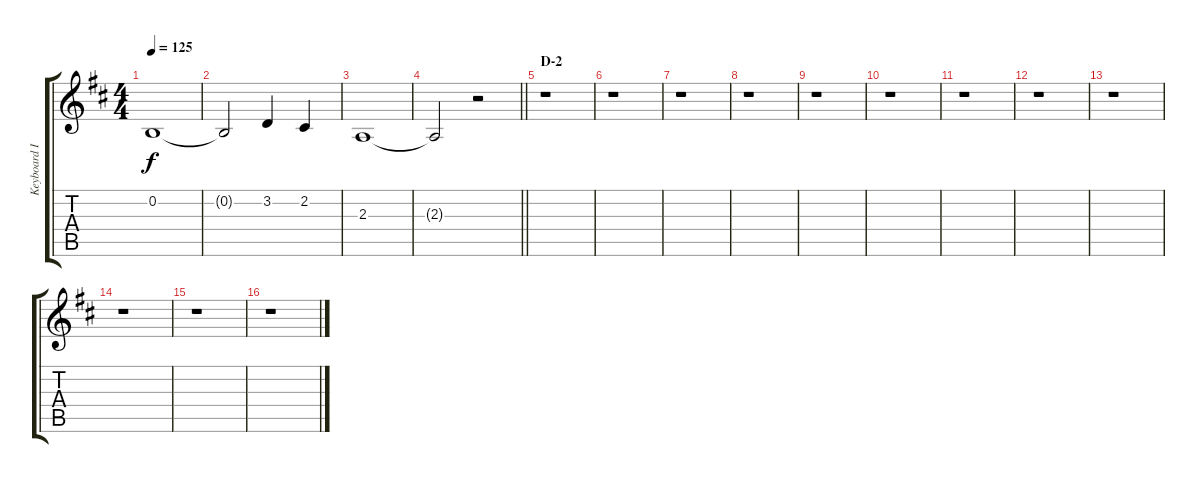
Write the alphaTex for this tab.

\track ("Keyboard II" "Keyboard I") {instrument stringensemble1}
\staff {score tabs}
\tuning (E4 B3 G3 D3 A2 E2) {hide}
\ts (4 4)
\tempo 125
\clef g2
\ks d
0.2.1{dy f} |
0.2{t}.2 3.2.4 2.2.4 |
2.3.1 |
\barLineRight lightlight
2.3{t}.2 r.2 |
\section ("" "D-2")
r.1 |
r.1 |
r.1 |
r.1 |
r.1 |
r.1 |
r.1 |
r.1 |
r.1 |
r.1 |
r.1 |
r.1
